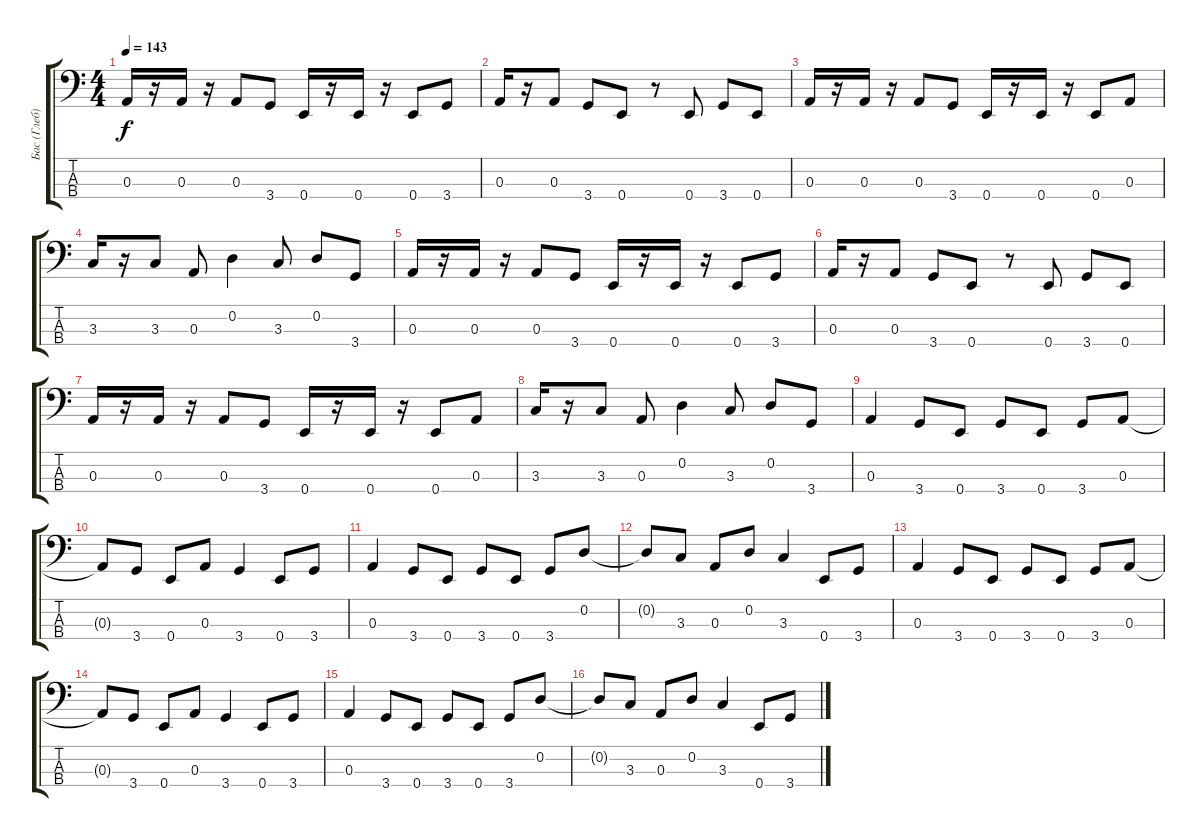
\track ("Бас (Глеб)" "Бас (Глеб)") {instrument electricbasspick}
\staff {score tabs}
\tuning (G2 D2 A1 E1) {hide}
\ts (4 4)
\tempo 143
\clef f4
\ks c
0.3.16{dy f} r.16 0.3.16 r.16 0.3.8 3.4.8 0.4.16 r.16 0.4.16 r.16 0.4.8 3.4.8 |
0.3.16 r.16 0.3.8 3.4.8 0.4.8 r.8 0.4.8 3.4.8 0.4.8 |
0.3.16 r.16 0.3.16 r.16 0.3.8 3.4.8 0.4.16 r.16 0.4.16 r.16 0.4.8 0.3.8 |
3.3.16 r.16 3.3.8 0.3.8 0.2.4 3.3.8 0.2.8 3.4.8 |
0.3.16 r.16 0.3.16 r.16 0.3.8 3.4.8 0.4.16 r.16 0.4.16 r.16 0.4.8 3.4.8 |
0.3.16 r.16 0.3.8 3.4.8 0.4.8 r.8 0.4.8 3.4.8 0.4.8 |
0.3.16 r.16 0.3.16 r.16 0.3.8 3.4.8 0.4.16 r.16 0.4.16 r.16 0.4.8 0.3.8 |
3.3.16 r.16 3.3.8 0.3.8 0.2.4 3.3.8 0.2.8 3.4.8 |
0.3.4 3.4.8 0.4.8 3.4.8 0.4.8 3.4.8 0.3.8 |
0.3{t}.8 3.4.8 0.4.8 0.3.8 3.4.4 0.4.8 3.4.8 |
0.3.4 3.4.8 0.4.8 3.4.8 0.4.8 3.4.8 0.2.8 |
0.2{t}.8 3.3.8 0.3.8 0.2.8 3.3.4 0.4.8 3.4.8 |
0.3.4 3.4.8 0.4.8 3.4.8 0.4.8 3.4.8 0.3.8 |
0.3{t}.8 3.4.8 0.4.8 0.3.8 3.4.4 0.4.8 3.4.8 |
0.3.4 3.4.8 0.4.8 3.4.8 0.4.8 3.4.8 0.2.8 |
0.2{t}.8 3.3.8 0.3.8 0.2.8 3.3.4 0.4.8 3.4.8
